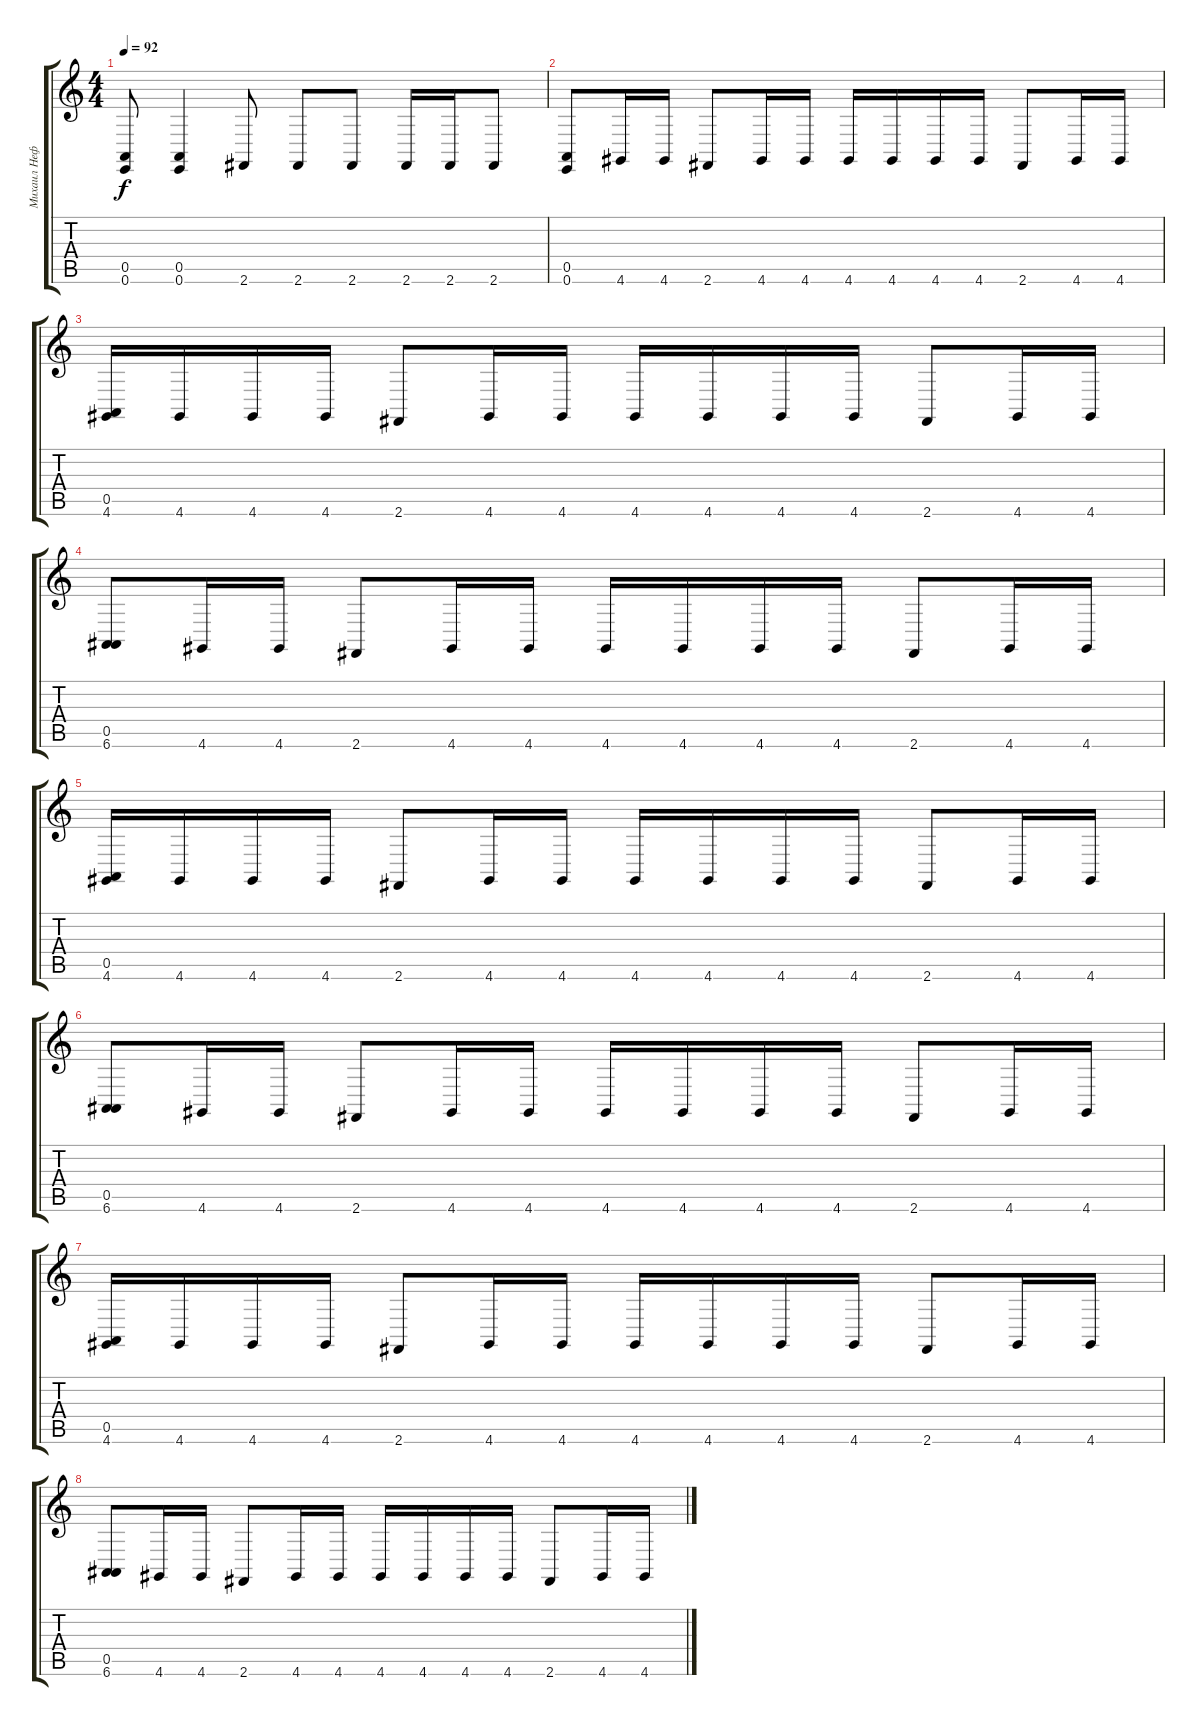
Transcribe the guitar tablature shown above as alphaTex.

\track ("Михаил Нефедов" "Михаил Неф") {instrument rockorgan}
\staff {score tabs}
\tuning (E4 B3 G3 D3 A2 E2) {hide}
\ts (4 4)
\tempo 92
\clef g2
\ks c
(0.5 0.6).8{dy f} (0.5 0.6).4 2.6.8 2.6.8 2.6.8 2.6.16 2.6.16 2.6.8 |
(0.5 0.6).8 4.6.16 4.6.16 2.6.8 4.6.16 4.6.16 4.6.16 4.6.16 4.6.16 4.6.16 2.6.8 4.6.16 4.6.16 |
(0.5 4.6).16 4.6.16 4.6.16 4.6.16 2.6.8 4.6.16 4.6.16 4.6.16 4.6.16 4.6.16 4.6.16 2.6.8 4.6.16 4.6.16 |
(0.5 6.6).8 4.6.16 4.6.16 2.6.8 4.6.16 4.6.16 4.6.16 4.6.16 4.6.16 4.6.16 2.6.8 4.6.16 4.6.16 |
(0.5 4.6).16 4.6.16 4.6.16 4.6.16 2.6.8 4.6.16 4.6.16 4.6.16 4.6.16 4.6.16 4.6.16 2.6.8 4.6.16 4.6.16 |
(0.5 6.6).8 4.6.16 4.6.16 2.6.8 4.6.16 4.6.16 4.6.16 4.6.16 4.6.16 4.6.16 2.6.8 4.6.16 4.6.16 |
(0.5 4.6).16 4.6.16 4.6.16 4.6.16 2.6.8 4.6.16 4.6.16 4.6.16 4.6.16 4.6.16 4.6.16 2.6.8 4.6.16 4.6.16 |
(0.5 6.6).8 4.6.16 4.6.16 2.6.8 4.6.16 4.6.16 4.6.16 4.6.16 4.6.16 4.6.16 2.6.8 4.6.16 4.6.16
